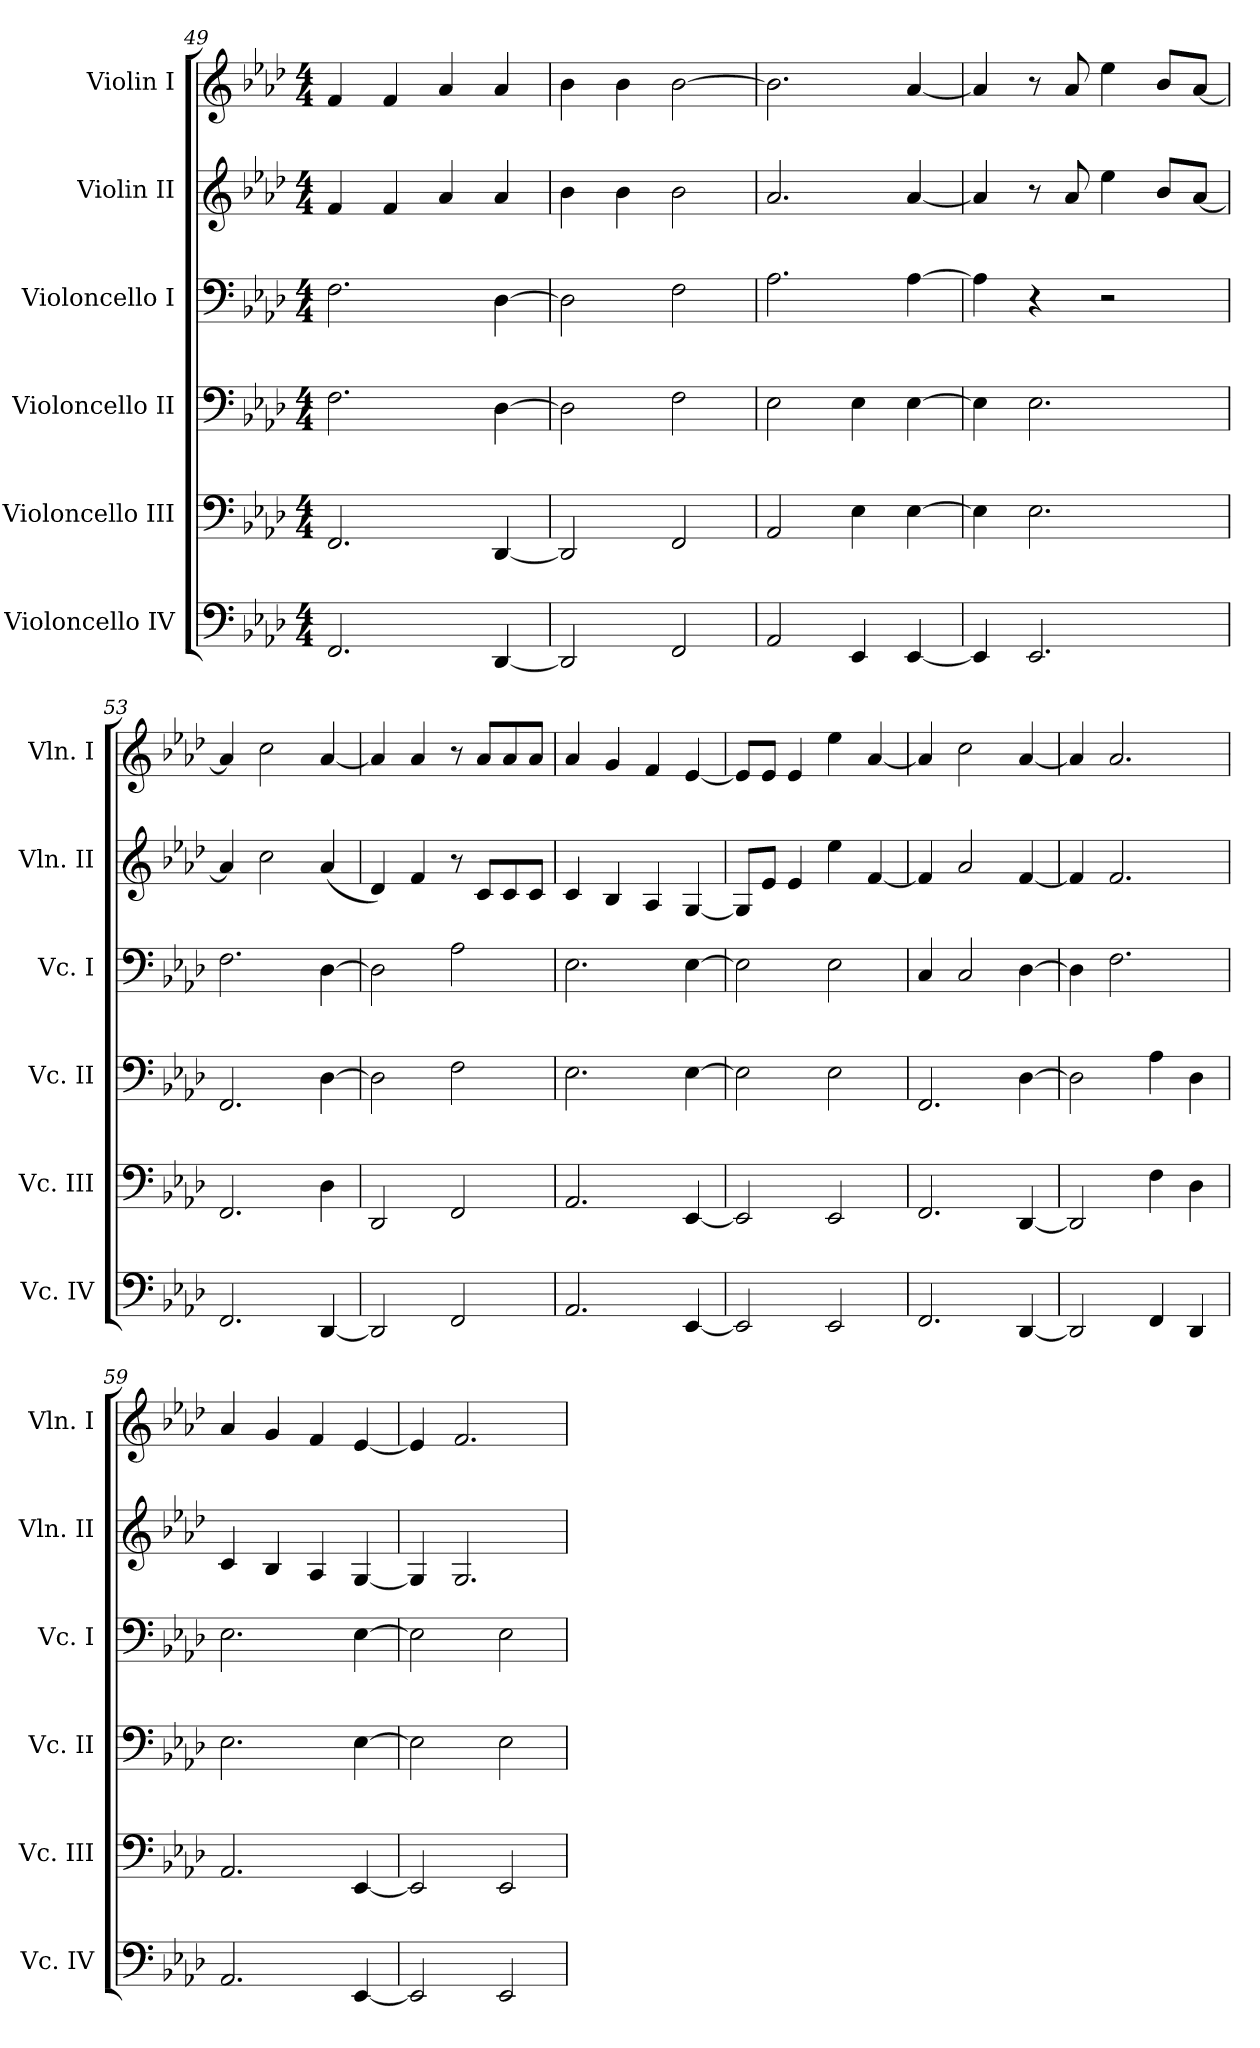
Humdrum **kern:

**kern	**kern	**kern	**kern	**kern	**kern
*part6	*part5	*part4	*part3	*part2	*part1
*staff6	*staff5	*staff4	*staff3	*staff2	*staff1
*I"Violoncello IV	*I"Violoncello III	*I"Violoncello II	*I"Violoncello I	*I"Violin II	*I"Violin I
*I'Vc. IV	*I'Vc. III	*I'Vc. II	*I'Vc. I	*I'Vln. II	*I'Vln. I
!!LO:LB:g=z
*clefF4	*clefF4	*clefF4	*clefF4	*clefG2	*clefG2
*k[b-e-a-d-]	*k[b-e-a-d-]	*k[b-e-a-d-]	*k[b-e-a-d-]	*k[b-e-a-d-]	*k[b-e-a-d-]
*A-:	*A-:	*A-:	*	*A-:	*A-:
*M4/4	*M4/4	*M4/4	*M4/4	*M4/4	*M4/4
=49	=49	=49	=49	=49	=49
2.FF/	2.FF/	2.F\	2.F\	4f/	4f/
.	.	.	.	4f/	4f/
.	.	.	.	4a-/	4a-/
[4DD-/	[4DD-/	[4D-\	[4D-\	4a-/	4a-/
=50	=50	=50	=50	=50	=50
2DD-/]	2DD-/]	2D-\]	2D-\]	4b-\	4b-\
.	.	.	.	4b-\	4b-\
2FF/	2FF/	2F\	2F\	2b-\	[2b-\
=51	=51	=51	=51	=51	=51
2AA-/	2AA-/	2E-\	2.A-\	2.a-/	2.b-\]
4EE-/	4E-\	4E-\	.	.	.
[4EE-/	[4E-\	[4E-\	[4A-\	[4a-/	[4a-/
=52	=52	=52	=52	=52	=52
4EE-/]	4E-\]	4E-\]	4A-\]	4a-/]	4a-/]
2.EE-/	2.E-\	2.E-\	4r	8r	8r
.	.	.	.	8a-/	8a-/
.	.	.	2r	4ee-\	4ee-\
.	.	.	.	8b-/L	8b-/L
.	.	.	.	[8a-/J	[8a-/J
=53	=53	=53	=53	=53	=53
2.FF/	2.FF/	2.FF/	2.F\	4a-/]	4a-/]
.	.	.	.	2cc\	2cc\
[4DD-/	4D-\	[4D-\	[4D-\	(4a-/	[4a-/
!!LO:PB:g=z
=54	=54	=54	=54	=54	=54
2DD-/]	2DD-/	2D-\]	2D-\]	4d-/)	4a-/]
.	.	.	.	4f/	4a-/
2FF/	2FF/	2F\	2A-\	8r	8r
.	.	.	.	8c/L	8a-/L
.	.	.	.	8c/	8a-/
.	.	.	.	8c/J	8a-/J
=55	=55	=55	=55	=55	=55
2.AA-/	2.AA-/	2.E-\	2.E-\	4c/	4a-/
.	.	.	.	4B-/	4g/
.	.	.	.	4A-/	4f/
[4EE-/	[4EE-/	[4E-\	[4E-\	[4G/	[4e-/
=56	=56	=56	=56	=56	=56
2EE-/]	2EE-/]	2E-\]	2E-\]	8G/L]	8e-/L]
.	.	.	.	8e-/J	8e-/J
.	.	.	.	4e-/	4e-/
2EE-/	2EE-/	2E-\	2E-\	4ee-\	4ee-\
.	.	.	.	[4f/	[4a-/
=57	=57	=57	=57	=57	=57
2.FF/	2.FF/	2.FF/	4C/	4f/]	4a-/]
.	.	.	2C/	2a-/	2cc\
[4DD-/	[4DD-/	[4D-\	[4D-\	[4f/	[4a-/
=58	=58	=58	=58	=58	=58
2DD-/]	2DD-/]	2D-\]	4D-\]	4f/]	4a-/]
.	.	.	2.F\	2.f/	2.a-/
4FF/	4F\	4A-\	.	.	.
4DD-/	4D-\	4D-\	.	.	.
!!LO:LB:g=z
=59	=59	=59	=59	=59	=59
2.AA-/	2.AA-/	2.E-\	2.E-\	4c/	4a-/
.	.	.	.	4B-/	4g/
.	.	.	.	4A-/	4f/
[4EE-/	[4EE-/	[4E-\	[4E-\	[4G/	[4e-/
=60	=60	=60	=60	=60	=60
2EE-/]	2EE-/]	2E-\]	2E-\]	4G/]	4e-/]
.	.	.	.	2.G/	2.f/
2EE-/	2EE-/	2E-\	2E-\	.	.
=	=	=	=	=	=
*-	*-	*-	*-	*-	*-
